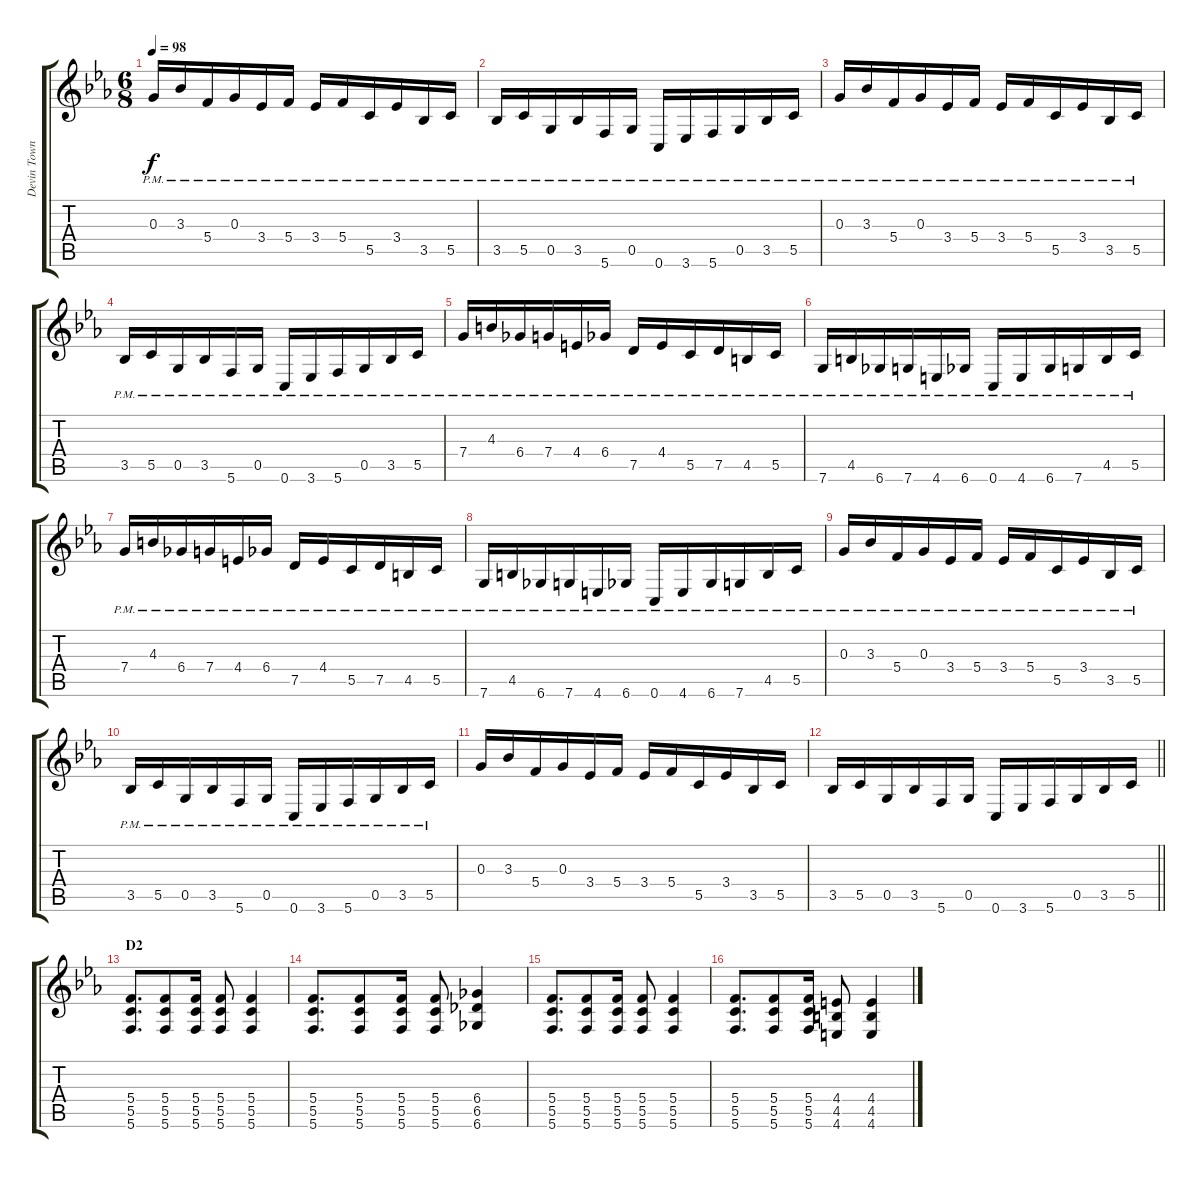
\track ("Devin Townsend" "Devin Town") {instrument distortionguitar}
\staff {score tabs}
\tuning (E4 C4 G3 C3 G2 C2) {hide}
\ts (6 8)
\tempo 98
\clef g2
\ks eb
0.3{pm}.16{dy f} 3.3{pm}.16 5.4{pm}.16 0.3{pm}.16 3.4{pm}.16 5.4{pm}.16 3.4{pm}.16 5.4{pm}.16 5.5{pm}.16 3.4{pm}.16 3.5{pm}.16 5.5{pm}.16 |
3.5{pm}.16 5.5{pm}.16 0.5{pm}.16 3.5{pm}.16 5.6{pm}.16 0.5{pm}.16 0.6{pm}.16 3.6{pm}.16 5.6{pm}.16 0.5{pm}.16 3.5{pm}.16 5.5{pm}.16 |
0.3{pm}.16 3.3{pm}.16 5.4{pm}.16 0.3{pm}.16 3.4{pm}.16 5.4{pm}.16 3.4{pm}.16 5.4{pm}.16 5.5{pm}.16 3.4{pm}.16 3.5{pm}.16 5.5{pm}.16 |
3.5{pm}.16 5.5{pm}.16 0.5{pm}.16 3.5{pm}.16 5.6{pm}.16 0.5{pm}.16 0.6{pm}.16 3.6{pm}.16 5.6{pm}.16 0.5{pm}.16 3.5{pm}.16 5.5{pm}.16 |
7.4{pm}.16 4.3{pm}.16 6.4{pm}.16 7.4{pm}.16 4.4{pm}.16 6.4{pm}.16 7.5{pm}.16 4.4{pm}.16 5.5{pm}.16 7.5{pm}.16 4.5{pm}.16 5.5{pm}.16 |
7.6{pm}.16 4.5{pm}.16 6.6{pm}.16 7.6{pm}.16 4.6{pm}.16 6.6{pm}.16 0.6{pm}.16 4.6{pm}.16 6.6{pm}.16 7.6{pm}.16 4.5{pm}.16 5.5{pm}.16 |
7.4{pm}.16 4.3{pm}.16 6.4{pm}.16 7.4{pm}.16 4.4{pm}.16 6.4{pm}.16 7.5{pm}.16 4.4{pm}.16 5.5{pm}.16 7.5{pm}.16 4.5{pm}.16 5.5{pm}.16 |
7.6{pm}.16 4.5{pm}.16 6.6{pm}.16 7.6{pm}.16 4.6{pm}.16 6.6{pm}.16 0.6{pm}.16 4.6{pm}.16 6.6{pm}.16 7.6{pm}.16 4.5{pm}.16 5.5{pm}.16 |
0.3{pm}.16 3.3{pm}.16 5.4{pm}.16 0.3{pm}.16 3.4{pm}.16 5.4{pm}.16 3.4{pm}.16 5.4{pm}.16 5.5{pm}.16 3.4{pm}.16 3.5{pm}.16 5.5{pm}.16 |
3.5{pm}.16 5.5{pm}.16 0.5{pm}.16 3.5{pm}.16 5.6{pm}.16 0.5{pm}.16 0.6{pm}.16 3.6{pm}.16 5.6{pm}.16 0.5{pm}.16 3.5{pm}.16 5.5{pm}.16 |
0.3.16 3.3.16 5.4.16 0.3.16 3.4.16 5.4.16 3.4.16 5.4.16 5.5.16 3.4.16 3.5.16 5.5.16 |
\barLineRight lightlight
3.5.16 5.5.16 0.5.16 3.5.16 5.6.16 0.5.16 0.6.16 3.6.16 5.6.16 0.5.16 3.5.16 5.5.16 |
\section ("" "D2")
(5.4 5.5 5.6).8{d} (5.4 5.5 5.6).8 (5.4 5.5 5.6).16 (5.4 5.5 5.6).8 (5.4 5.5 5.6).4 |
(5.4 5.5 5.6).8{d} (5.4 5.5 5.6).8 (5.4 5.5 5.6).16 (5.4 5.5 5.6).8 (6.4 6.5 6.6).4 |
(5.4 5.5 5.6).8{d} (5.4 5.5 5.6).8 (5.4 5.5 5.6).16 (5.4 5.5 5.6).8 (5.4 5.5 5.6).4 |
(5.4 5.5 5.6).8{d} (5.4 5.5 5.6).8 (5.4 5.5 5.6).16 (4.4 4.5 4.6).8 (4.4 4.5 4.6).4
